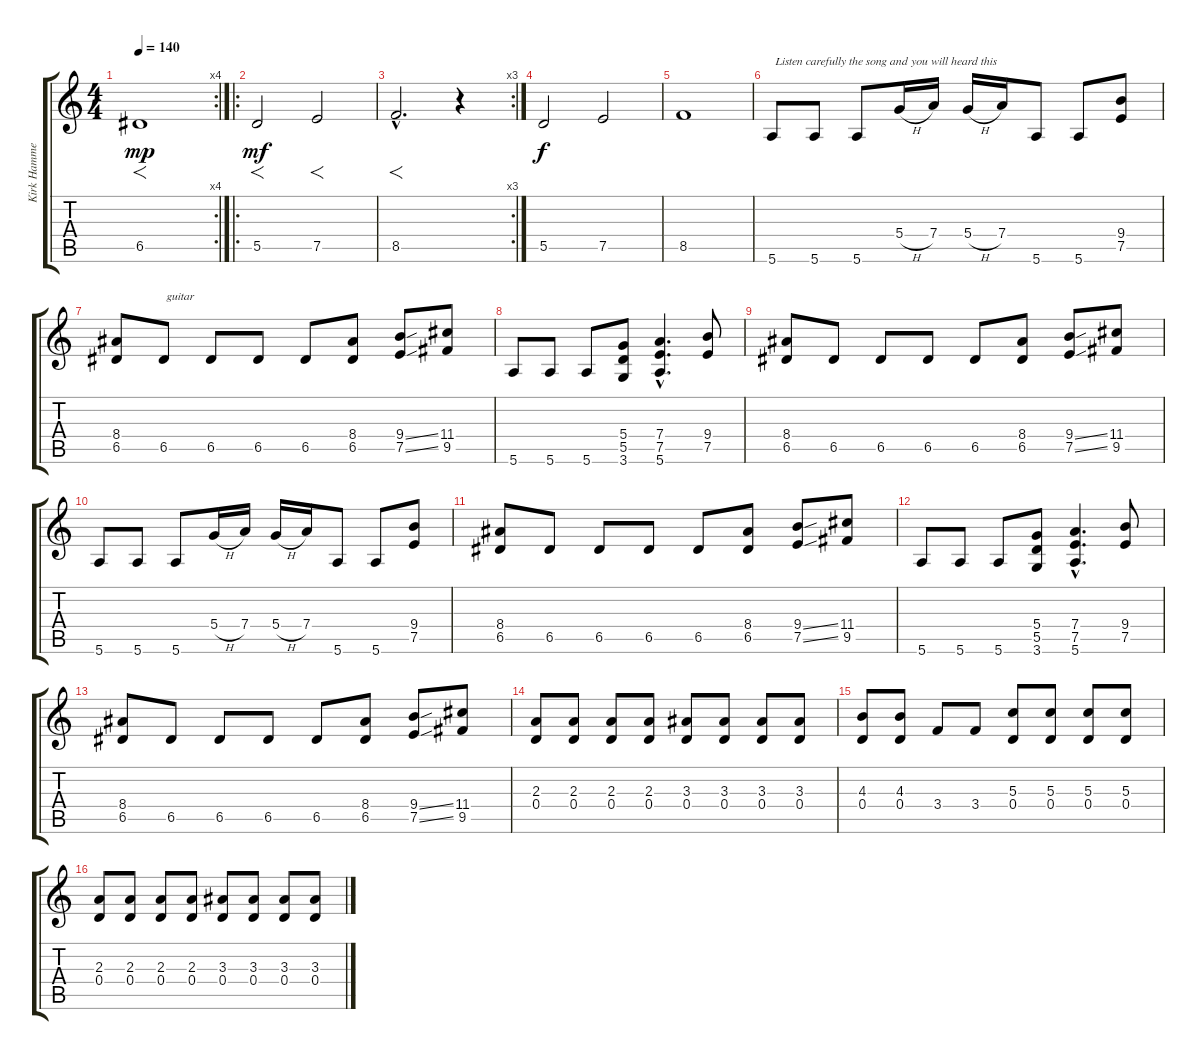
\track ("Kirk Hammet (2nd guitar Dist)" "Kirk Hamme") {instrument distortionguitar}
\staff {score tabs}
\tuning (E4 B3 G3 D3 A2 E2) {hide}
\rc 4
\ts (4 4)
\tempo 140
\clef g2
\ks c
6.5.1{f dy mp} |
\ro
5.5.2{f dy mf} 7.5.2{f} |
\rc 3
8.5{hac}.2{f d} r.4 |
5.5.2{dy f} 7.5.2 |
8.5.1 |
5.6.8{txt " Listen carefully the song and you will heard this"} 5.6.8 5.6.8 5.4{h}.16 7.4.16 5.4{h}.16 7.4.16 5.6.8 5.6.8 (9.4 7.5).8 |
(8.4 6.5).8 6.5.8{txt " guitar"} 6.5.8 6.5.8 6.5.8 (8.4 6.5).8 (9.4{ss} 7.5{ss}).8 (11.4 9.5).8 |
5.6.8 5.6.8 5.6.8 (5.4 5.5 3.6).8 (7.4{hac} 7.5{hac} 5.6{hac}).4{d} (9.4 7.5).8 |
(8.4 6.5).8 6.5.8 6.5.8 6.5.8 6.5.8 (8.4 6.5).8 (9.4{ss} 7.5{ss}).8 (11.4 9.5).8 |
5.6.8 5.6.8 5.6.8 5.4{h}.16 7.4.16 5.4{h}.16 7.4.16 5.6.8 5.6.8 (9.4 7.5).8 |
(8.4 6.5).8 6.5.8 6.5.8 6.5.8 6.5.8 (8.4 6.5).8 (9.4{ss} 7.5{ss}).8 (11.4 9.5).8 |
5.6.8 5.6.8 5.6.8 (5.4 5.5 3.6).8 (7.4{hac} 7.5{hac} 5.6{hac}).4{d} (9.4 7.5).8 |
(8.4 6.5).8 6.5.8 6.5.8 6.5.8 6.5.8 (8.4 6.5).8 (9.4{ss} 7.5{ss}).8 (11.4 9.5).8 |
(2.3 0.4).8 (2.3 0.4).8 (2.3 0.4).8 (2.3 0.4).8 (3.3 0.4).8 (3.3 0.4).8 (3.3 0.4).8 (3.3 0.4).8 |
(4.3 0.4).8 (4.3 0.4).8 3.4.8 3.4.8 (5.3 0.4).8 (5.3 0.4).8 (5.3 0.4).8 (5.3 0.4).8 |
(2.3 0.4).8 (2.3 0.4).8 (2.3 0.4).8 (2.3 0.4).8 (3.3 0.4).8 (3.3 0.4).8 (3.3 0.4).8 (3.3 0.4).8
